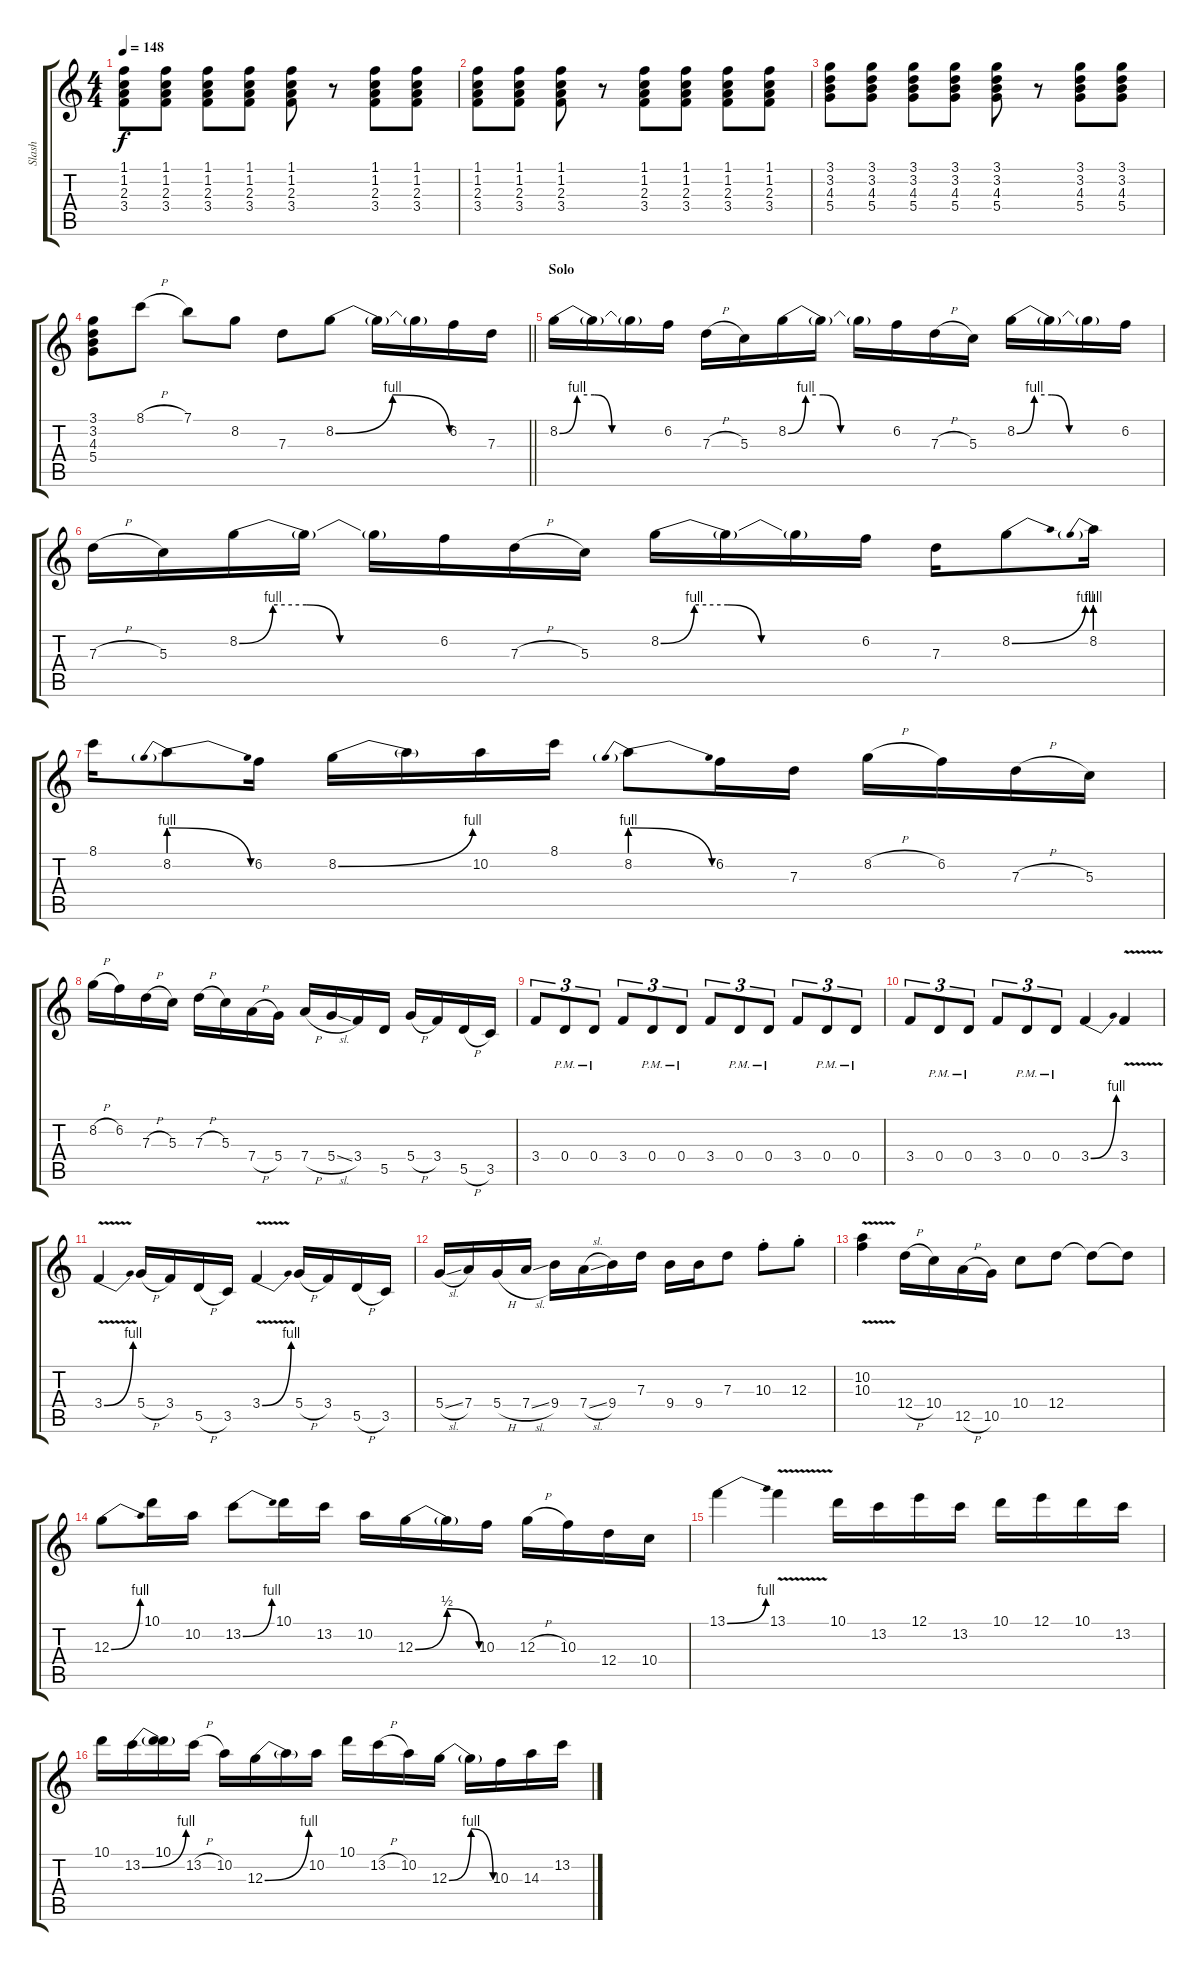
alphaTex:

\track ("Slash" "Slash") {instrument overdrivenguitar}
\staff {score tabs}
\tuning (E4 B3 G3 D3 A2 D2) {hide}
\ts (4 4)
\tempo 148
\clef g2
\ks c
(1.1 1.2 2.3 3.4).8{dy f} (1.1 1.2 2.3 3.4).8 (1.1 1.2 2.3 3.4).8 (1.1 1.2 2.3 3.4).8 (1.1 1.2 2.3 3.4).8 r.8 (1.1 1.2 2.3 3.4).8 (1.1 1.2 2.3 3.4).8 |
(1.1 1.2 2.3 3.4).8 (1.1 1.2 2.3 3.4).8 (1.1 1.2 2.3 3.4).8 r.8 (1.1 1.2 2.3 3.4).8 (1.1 1.2 2.3 3.4).8 (1.1 1.2 2.3 3.4).8 (1.1 1.2 2.3 3.4).8 |
(3.1 3.2 4.3 5.4).8 (3.1 3.2 4.3 5.4).8 (3.1 3.2 4.3 5.4).8 (3.1 3.2 4.3 5.4).8 (3.1 3.2 4.3 5.4).8 r.8 (3.1 3.2 4.3 5.4).8 (3.1 3.2 4.3 5.4).8 |
\barLineRight lightlight
(3.1 3.2 4.3 5.4).8 8.1{h}.8 7.1.8 8.2.8 7.3.8 8.2{be (bendrelease 0 0 25 4 35 4 60 0)}.8 8.2{t}.16 8.2{t}.16 6.2.16 7.3.16 |
\section ("" "Solo")
8.2{be (custom 0 0 10 4 20 4 30 0 60 0)}.16 8.2{t}.16 8.2{t}.16 6.2.16 7.3{h}.16 5.3.16 8.2{be (custom 0 0 10 4 20 4 30 0 60 0)}.16 8.2{t}.16 8.2{t}.16 6.2.16 7.3{h}.16 5.3.16 8.2{be (custom 0 0 10 4 20 4 30 0 60 0)}.16 8.2{t}.16 8.2{t}.16 6.2.16 |
7.3{h}.16 5.3.16 8.2{be (custom 0 0 10 4 20 4 30 0 60 0)}.16 8.2{t}.16 8.2{t}.16 6.2.16 7.3{h}.16 5.3.16 8.2{be (custom 0 0 10 4 20 4 30 0 60 0)}.16 8.2{t}.16 8.2{t}.16 6.2.16 7.3.16 8.2{be (bend 0 0 60 4)}.8 8.2{be (prebend 0 4 60 4)}.16 |
8.1.16 8.2{be (prebendrelease 0 4 60 0)}.8 6.2.16 8.2{be (bend 0 0 60 4)}.16 8.2{t}.16 10.2.16 8.1.16 8.2{be (prebendrelease 0 4 60 0)}.8 6.2.16 7.3.16 8.2{h}.16 6.2.16 7.3{h}.16 5.3.16 |
8.2{h}.16 6.2.16 7.3{h}.16 5.3.16 7.3{h}.16 5.3.16 7.4{h}.16 5.4.16 7.4{h}.16 5.4{sl}.16 3.4.16 5.5.16 5.4{h}.16 3.4.16 5.5{h}.16 3.5.16 |
3.4.8{tu (3 2)} 0.4{pm}.8{tu (3 2)} 0.4{pm}.8{tu (3 2)} 3.4.8{tu (3 2)} 0.4{pm}.8{tu (3 2)} 0.4{pm}.8{tu (3 2)} 3.4.8{tu (3 2)} 0.4{pm}.8{tu (3 2)} 0.4{pm}.8{tu (3 2)} 3.4.8{tu (3 2)} 0.4{pm}.8{tu (3 2)} 0.4{pm}.8{tu (3 2)} |
3.4.8{tu (3 2)} 0.4{pm}.8{tu (3 2)} 0.4{pm}.8{tu (3 2)} 3.4.8{tu (3 2)} 0.4{pm}.8{tu (3 2)} 0.4{pm}.8{tu (3 2)} 3.4{be (bend 0 0 60 4)}.4 3.4{v}.4 |
3.4{be (bend 0 0 60 4) v}.4 5.4{h}.16 3.4.16 5.5{h}.16 3.5.16 3.4{be (bend 0 0 60 4) v}.4 5.4{h}.16 3.4.16 5.5{h}.16 3.5.16 |
5.4{sl}.16 7.4.16 5.4{h}.16 7.4{sl}.16 9.4.16 7.4{sl}.16 9.4.16 7.3.16 9.4.16 9.4.16 7.3.8 10.3{st}.8 12.3{st}.8 |
(10.2{v} 10.3{v}).4 12.4{h}.16 10.4.16 12.5{h}.16 10.5.16 10.4.8 12.4.8 12.4{t}.8 12.4{t}.8 |
12.3{be (bend 0 0 60 4)}.8 10.1.16 10.2.16 13.2{be (bend 0 0 60 4)}.8 10.1.16 13.2.16 10.2.16 12.3{be (bendrelease 0 0 15 2 24 2 60 0)}.16 12.3{t}.16 10.3.16 12.3{h}.16 10.3.16 12.4.16 10.4.16 |
13.1{be (bend 0 0 60 4)}.4 13.1{v}.4 10.1.16 13.2.16 12.1.16 13.2.16 10.1.16 12.1.16 10.1.16 13.2.16 |
10.1.16 13.2{be (bend 0 0 60 4)}.16 (10.1 13.2{t}).16 13.2{h}.16 10.2.16 12.3{be (bend 0 0 60 4)}.16 12.3{t}.16 10.2.16 10.1.16 13.2{h}.16 10.2.16 12.3{be (bendrelease 0 0 15 4 30 4 60 0)}.16 12.3{t}.16 10.3.16 14.3.16 13.2.16
